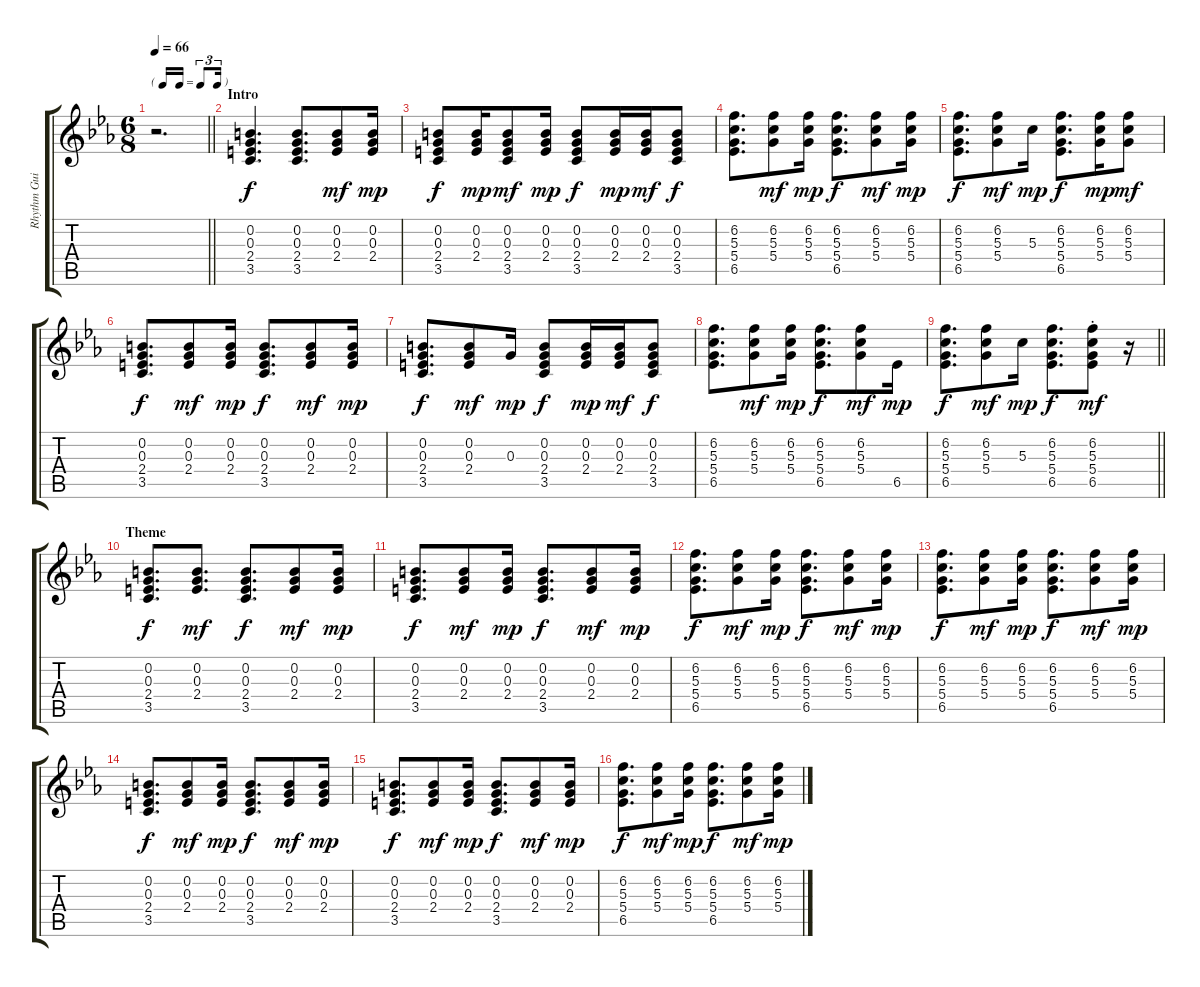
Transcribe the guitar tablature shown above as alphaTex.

\track ("Rhythm Guitar" "Rhythm Gui") {instrument acousticguitarsteel}
\staff {score tabs}
\tuning (E4 B3 G3 D3 A2 E2) {hide}
\ts (6 8)
\tf triplet16th
\tempo 66
\clef g2
\barLineRight lightlight
\ks cminor
r.2{d dy f instrument acousticguitarsteel} |
\section ("" "Intro")
(0.2 0.3 2.4 3.5).4{d} (0.2 0.3 2.4 3.5).8{d} (0.2 0.3 2.4).8{dy mf} (0.2 0.3 2.4).16{dy mp} |
(0.2 0.3 2.4 3.5).8{dy f} (0.2 0.3 2.4).16{dy mp} (0.2 0.3 2.4 3.5).8{dy mf} (0.2 0.3 2.4).16{dy mp} (0.2 0.3 2.4 3.5).8{dy f} (0.2 0.3 2.4).16{dy mp} (0.2 0.3 2.4).16{dy mf} (0.2 0.3 2.4 3.5).8{dy f} |
(6.2 5.3 5.4 6.5).8{d} (6.2 5.3 5.4).8{dy mf} (6.2 5.3 5.4).16{dy mp} (6.2 5.3 5.4 6.5).8{d dy f} (6.2 5.3 5.4).8{dy mf} (6.2 5.3 5.4).16{dy mp} |
(6.2 5.3 5.4 6.5).8{d dy f} (6.2 5.3 5.4).8{dy mf} 5.3.16{dy mp} (6.2 5.3 5.4 6.5).8{d dy f} (6.2 5.3 5.4).16{dy mp} (6.2 5.3 5.4).8{dy mf} |
(0.2 0.3 2.4 3.5).8{d dy f} (0.2 0.3 2.4).8{dy mf} (0.2 0.3 2.4).16{dy mp} (0.2 0.3 2.4 3.5).8{d dy f} (0.2 0.3 2.4).8{dy mf} (0.2 0.3 2.4).16{dy mp} |
(0.2 0.3 2.4 3.5).8{d dy f} (0.2 0.3 2.4).8{dy mf} 0.3.16{dy mp} (0.2 0.3 2.4 3.5).8{dy f} (0.2 0.3 2.4).16{dy mp} (0.2 0.3 2.4).16{dy mf} (0.2 0.3 2.4 3.5).8{dy f} |
(6.2 5.3 5.4 6.5).8{d} (6.2 5.3 5.4).8{dy mf} (6.2 5.3 5.4).16{dy mp} (6.2 5.3 5.4 6.5).8{d dy f} (6.2 5.3 5.4).8{dy mf} 6.5.16{dy mp} |
\barLineRight lightlight
(6.2 5.3 5.4 6.5).8{d dy f} (6.2 5.3 5.4).8{dy mf} 5.3.16{dy mp} (6.2 5.3 5.4 6.5).8{d dy f} (6.2{st} 5.3{st} 5.4{st} 6.5{st}).8{dy mf} r.16 |
\section ("" "Theme")
(0.2 0.3 2.4 3.5).8{d dy f} (0.2 0.3 2.4).8{d dy mf} (0.2 0.3 2.4 3.5).8{d dy f} (0.2 0.3 2.4).8{dy mf} (0.2 0.3 2.4).16{dy mp} |
(0.2 0.3 2.4 3.5).8{d dy f} (0.2 0.3 2.4).8{dy mf} (0.2 0.3 2.4).16{dy mp} (0.2 0.3 2.4 3.5).8{d dy f} (0.2 0.3 2.4).8{dy mf} (0.2 0.3 2.4).16{dy mp} |
(6.2 5.3 5.4 6.5).8{d dy f} (6.2 5.3 5.4).8{dy mf} (6.2 5.3 5.4).16{dy mp} (6.2 5.3 5.4 6.5).8{d dy f} (6.2 5.3 5.4).8{dy mf} (6.2 5.3 5.4).16{dy mp} |
(6.2 5.3 5.4 6.5).8{d dy f} (6.2 5.3 5.4).8{dy mf} (6.2 5.3 5.4).16{dy mp} (6.2 5.3 5.4 6.5).8{d dy f} (6.2 5.3 5.4).8{dy mf} (6.2 5.3 5.4).16{dy mp} |
(0.2 0.3 2.4 3.5).8{d dy f} (0.2 0.3 2.4).8{dy mf} (0.2 0.3 2.4).16{dy mp} (0.2 0.3 2.4 3.5).8{d dy f} (0.2 0.3 2.4).8{dy mf} (0.2 0.3 2.4).16{dy mp} |
(0.2 0.3 2.4 3.5).8{d dy f} (0.2 0.3 2.4).8{dy mf} (0.2 0.3 2.4).16{dy mp} (0.2 0.3 2.4 3.5).8{d dy f} (0.2 0.3 2.4).8{dy mf} (0.2 0.3 2.4).16{dy mp} |
(6.2 5.3 5.4 6.5).8{d dy f} (6.2 5.3 5.4).8{dy mf} (6.2 5.3 5.4).16{dy mp} (6.2 5.3 5.4 6.5).8{d dy f} (6.2 5.3 5.4).8{dy mf} (6.2 5.3 5.4).16{dy mp}
